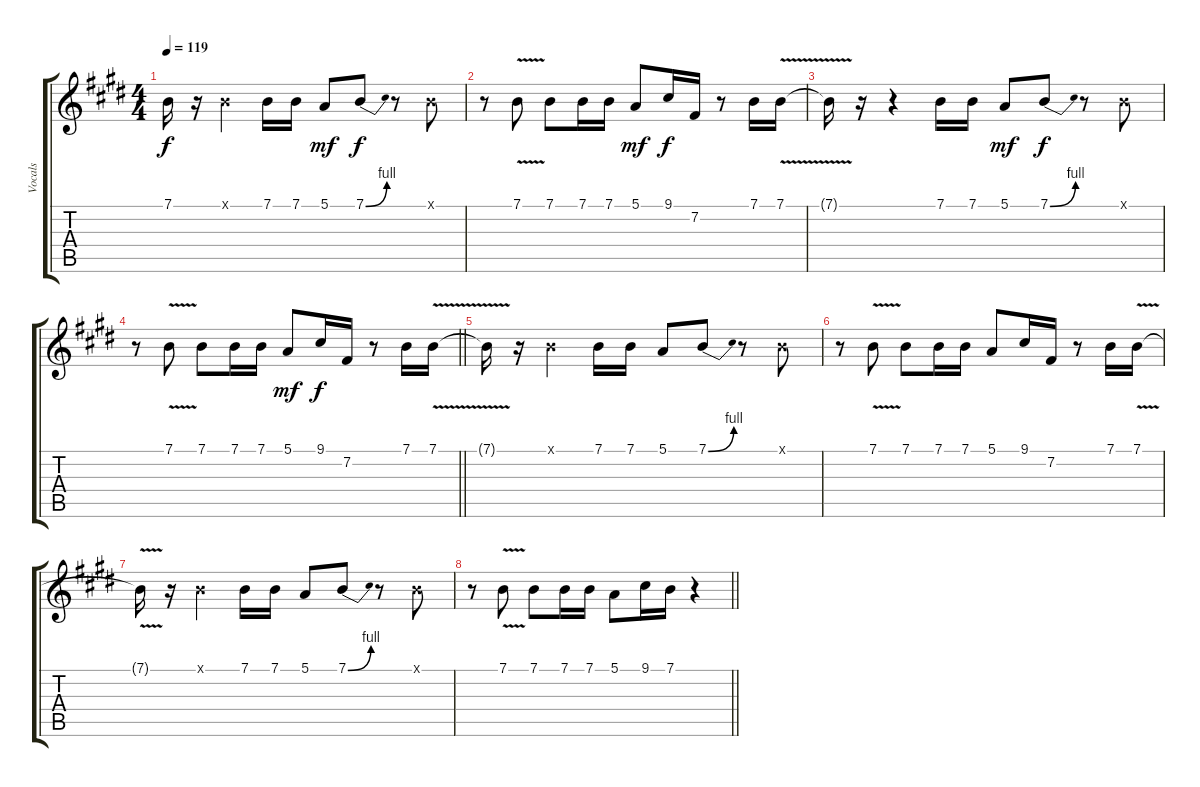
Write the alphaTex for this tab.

\track ("Vocals" "Vocals") {instrument lead1square bank 255}
\staff {score tabs}
\tuning (E4 B3 G3 D3 A2 E2) {hide}
\ts (4 4)
\tempo 119
\clef g2
\ks e
7.1{t}.16{dy f} r.16 7.1{x}.4 7.1.16 7.1.16 5.1.8{dy mf} 7.1{be (bend 0 0 60 4)}.8{dy f} r.8 7.1{x}.8 |
r.8 7.1{v}.8 7.1.8 7.1.16 7.1.16 5.1.8{dy mf} 9.1.16{dy f} 7.2.16 r.8 7.1.16 7.1{v}.16 |
7.1{t}.16 r.16 r.4 7.1.16 7.1.16 5.1.8{dy mf} 7.1{be (bend 0 0 60 4)}.8{dy f} r.8 7.1{x}.8 |
\barLineRight lightlight
r.8 7.1{v}.8 7.1.8 7.1.16 7.1.16 5.1.8{dy mf} 9.1.16{dy f} 7.2.16 r.8 7.1.16 7.1{v}.16 |
7.1{t}.16 r.16 7.1{x}.4 7.1.16 7.1.16 5.1.8 7.1{be (bend 0 0 60 4)}.8 r.8 7.1{x}.8 |
r.8 7.1{v}.8 7.1.8 7.1.16 7.1.16 5.1.8 9.1.16 7.2.16 r.8 7.1.16 7.1{v}.16 |
7.1{t}.16 r.16 7.1{x}.4 7.1.16 7.1.16 5.1.8 7.1{be (bend 0 0 60 4)}.8 r.8 7.1{x}.8 |
\barLineRight lightlight
r.8 7.1{v}.8 7.1.8 7.1.16 7.1.16 5.1.8 9.1.16 7.1.16 r.4
